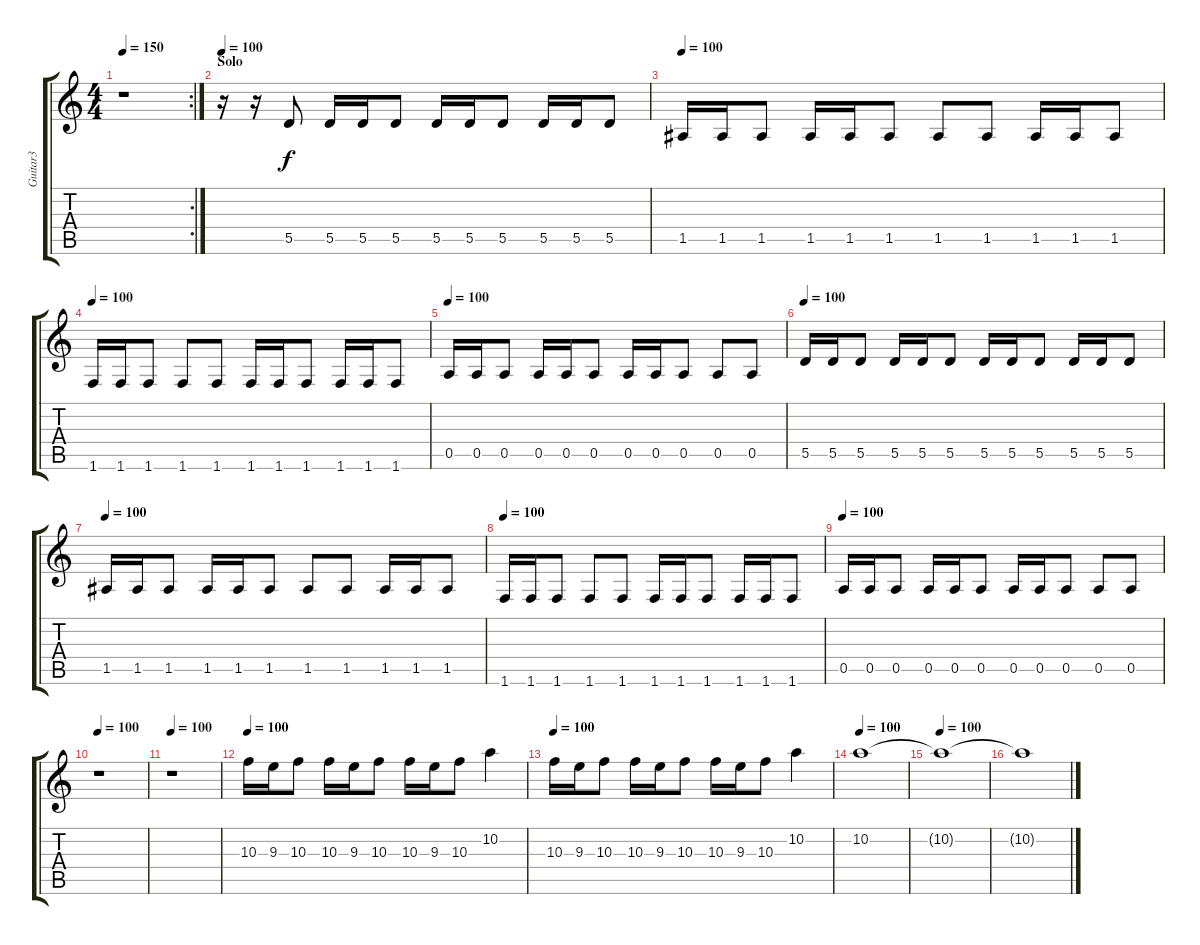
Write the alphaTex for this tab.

\track ("Guitar3" "Guitar3") {instrument acousticguitarsteel}
\staff {score tabs}
\tuning (E4 B3 G3 D3 A2 E2) {hide}
\rc 2
\ts (4 4)
\tempo 150
\clef g2
\ks c
r.1{dy mp} |
\section ("" "Solo")
\tempo 100
r.16{volume 11 instrument distortionguitar} r.16 5.5.8{dy f} 5.5.16 5.5.16 5.5.8 5.5.16 5.5.16 5.5.8 5.5.16 5.5.16 5.5.8 |
\tempo 100
1.5.16 1.5.16 1.5.8 1.5.16 1.5.16 1.5.8 1.5.8 1.5.8 1.5.16 1.5.16 1.5.8 |
\tempo 100
1.6.16 1.6.16 1.6.8 1.6.8 1.6.8 1.6.16 1.6.16 1.6.8 1.6.16 1.6.16 1.6.8 |
\tempo 100
0.5.16 0.5.16 0.5.8 0.5.16 0.5.16 0.5.8 0.5.16 0.5.16 0.5.8 0.5.8 0.5.8 |
\tempo 100
5.5.16{instrument distortionguitar} 5.5.16 5.5.8 5.5.16 5.5.16 5.5.8 5.5.16 5.5.16 5.5.8 5.5.16 5.5.16 5.5.8 |
\tempo 100
1.5.16 1.5.16 1.5.8 1.5.16 1.5.16 1.5.8 1.5.8 1.5.8 1.5.16 1.5.16 1.5.8 |
\tempo 100
1.6.16 1.6.16 1.6.8 1.6.8 1.6.8 1.6.16 1.6.16 1.6.8 1.6.16 1.6.16 1.6.8 |
\tempo 100
0.5.16 0.5.16 0.5.8 0.5.16 0.5.16 0.5.8 0.5.16 0.5.16 0.5.8 0.5.8 0.5.8 |
\tempo 100
r.1 |
\tempo 100
r.1 |
\tempo 100
10.3.16{instrument distortionguitar} 9.3.16 10.3.8 10.3.16 9.3.16 10.3.8 10.3.16 9.3.16 10.3.8 10.2.4 |
\tempo 100
10.3.16 9.3.16 10.3.8 10.3.16 9.3.16 10.3.8 10.3.16 9.3.16 10.3.8 10.2.4 |
\tempo 100
10.2.1{volume 0} |
\tempo 100
10.2{t}.1 |
10.2{t}.1
